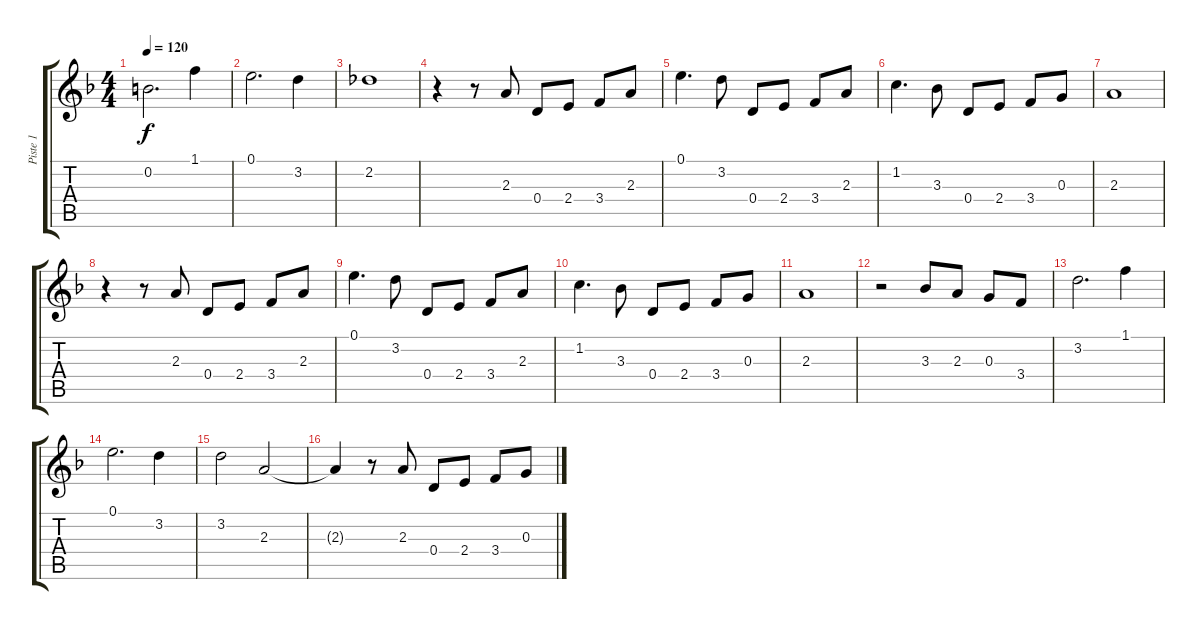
\track ("Piste 1" "Piste 1") {instrument electricguitarjazz}
\staff {score tabs}
\tuning (E4 B3 G3 D3 A2 E2) {hide}
\ts (4 4)
\tempo 120
\clef g2
\ks f
0.2.2{d dy f} 1.1.4 |
0.1.2{d} 3.2.4 |
2.2.1 |
r.4 r.8 2.3.8 0.4.8 2.4.8 3.4.8 2.3.8 |
0.1.4{d} 3.2.8 0.4.8 2.4.8 3.4.8 2.3.8 |
1.2.4{d} 3.3.8 0.4.8 2.4.8 3.4.8 0.3.8 |
2.3.1 |
r.4 r.8 2.3.8 0.4.8 2.4.8 3.4.8 2.3.8 |
0.1.4{d} 3.2.8 0.4.8 2.4.8 3.4.8 2.3.8 |
1.2.4{d} 3.3.8 0.4.8 2.4.8 3.4.8 0.3.8 |
2.3.1 |
r.2 3.3.8 2.3.8 0.3.8 3.4.8 |
3.2.2{d} 1.1.4 |
0.1.2{d} 3.2.4 |
3.2.2 2.3.2 |
2.3{t}.4 r.8 2.3.8 0.4.8 2.4.8 3.4.8 0.3.8
